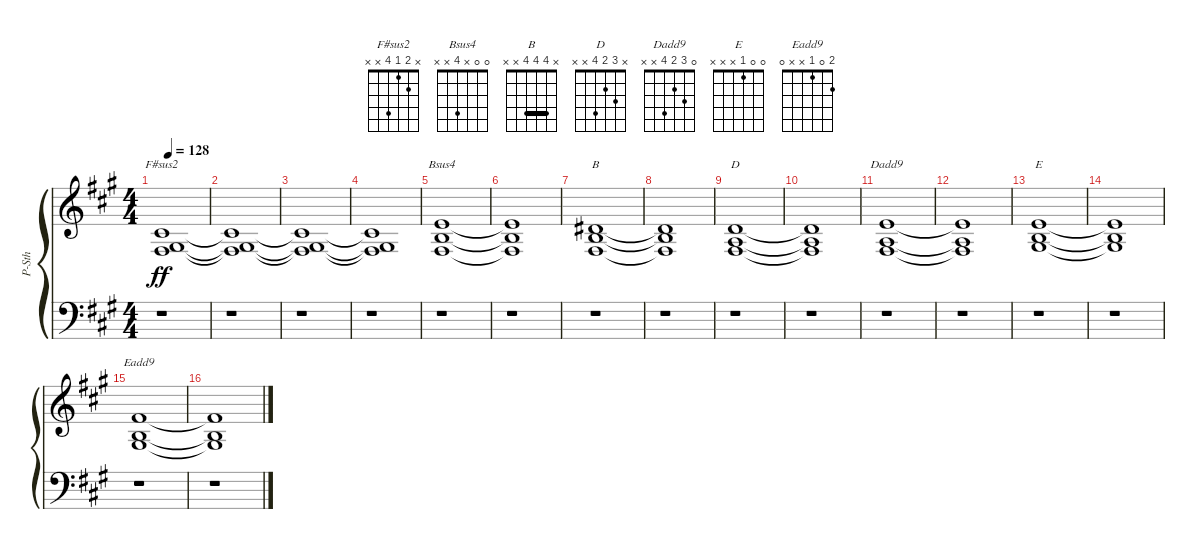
\defaultSystemsLayout 4
\bracketExtendMode groupsimilarinstruments
\otherSystemsTrackNameOrientation horizontal
\track ("Strings / Pad" "P-Sth") {multiBarRest instrument pad2warm}
\staff {score}
\tuning (E4 B3 G3 D3 A2 E2)
\chord ("F#sus2" x 2 1 4 x x) {showfingering false}
\chord ("Bsus4" 0 0 x 4 x x) {showfingering false}
\chord ("B" x 4 4 4 x x) {showfingering false barre (4 4)}
\chord ("D" x 3 2 4 x x) {showfingering false}
\chord ("Dadd9" 0 3 2 4 x x) {showfingering false}
\chord ("E" 0 0 1 x x x) {showfingering false}
\chord ("Eadd9" 2 0 1 x x 0) {showfingering false}
\ts (4 4)
\tempo 128
\clef g2
\ks a
(2.2{acc #} 1.3{acc #} 4.4{acc #}).1{ch "F#sus2" dy ff} |
(2.2{t acc #} 1.3{t acc #} 4.4{t acc #}).1 |
(2.2{t acc #} 1.3{t acc #} 4.4{t acc #}).1 |
(2.2{t acc #} 1.3{t acc #} 4.4{t acc #}).1 |
(0.1{acc forcenatural} 0.2{acc forcenatural} 4.4{acc #}).1{ch "Bsus4"} |
(4.4{t acc #} 0.2{t acc forcenatural} 0.1{t acc forcenatural}).1 |
(4.2{acc #} 4.3{acc forcenatural} 4.4{acc #}).1{ch "B"} |
(4.4{t acc #} 4.3{t acc forcenatural} 4.2{t acc #}).1 |
(3.2{acc forcenatural} 2.3{acc forcenatural} 4.4{acc #}).1{ch "D"} |
(4.4{t acc #} 2.3{t acc forcenatural} 3.2{t acc forcenatural}).1 |
(4.4{acc #} 2.3{acc forcenatural} 0.1{acc forcenatural}).1{ch "Dadd9"} |
(0.1{t acc forcenatural} 2.3{t acc forcenatural} 4.4{t acc #}).1 |
(0.1{acc forcenatural} 0.2{acc forcenatural} 1.3{acc #}).1{ch "E"} |
(1.3{t acc #} 0.2{t acc forcenatural} 0.1{t acc forcenatural}).1 |
(1.3{acc #} 0.2{acc forcenatural} 2.1{acc #}).1{ch "Eadd9"} |
(2.1{t acc #} 0.2{t acc forcenatural} 1.3{t acc #}).1
\staff {score}
\tuning (E4 B3 G3 D3 A2 E2)
\clef f4
\ottava regular
\simile none
\ks a
r.1{dy ff} |
r.1 |
r.1 |
r.1 |
r.1 |
r.1 |
r.1 |
r.1 |
r.1 |
r.1 |
r.1 |
r.1 |
r.1 |
r.1 |
r.1 |
r.1
